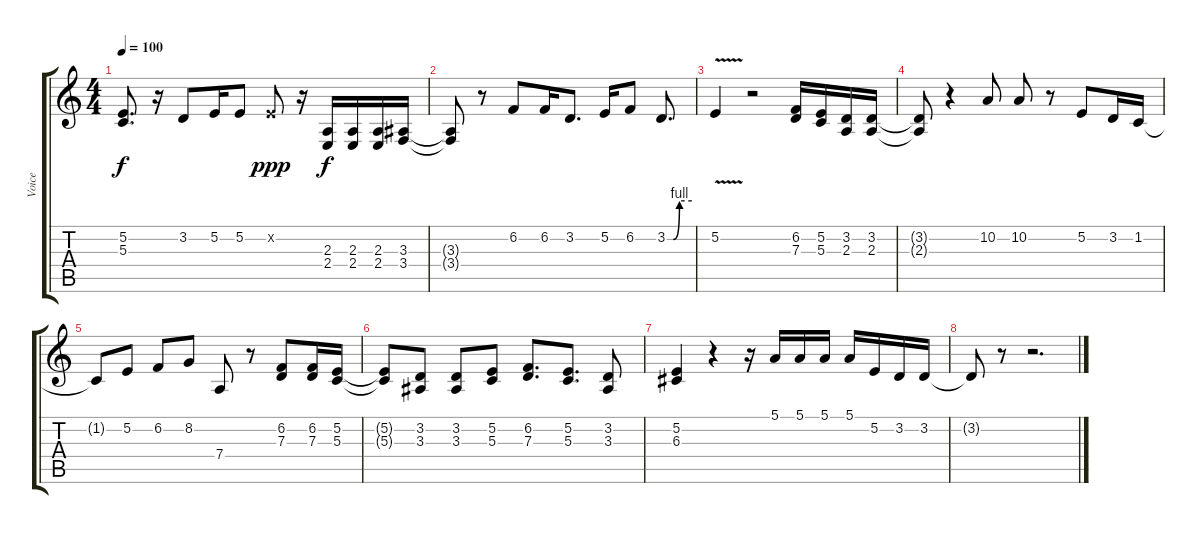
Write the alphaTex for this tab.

\track ("Voice" "Voice") {instrument clarinet}
\staff {score tabs}
\tuning (E4 B3 G3 D3 A2 E2) {hide}
\ts (4 4)
\tempo 100
\clef g2
\ks c
(5.2{t} 5.3{t}).8{d dy f} r.16 3.2.8 5.2.16 5.2.8 5.2{x}.8{dy ppp} r.16 (2.3 2.4).16{dy f} (2.3 2.4).16 (2.3 2.4).16 (3.3 3.4).16 |
(3.3{t} 3.4{t}).8 r.8 6.2.8 6.2.16 3.2.8{d} 5.2.16 6.2.8 3.2{be (custom 0 0 15 0 30 4 60 4)}.8{d} |
5.2{v}.4 r.2 (6.2 7.3).16 (5.2 5.3).16 (3.2 2.3).16 (3.2 2.3).16 |
(3.2{t} 2.3{t}).8 r.4 10.2.8 10.2.8 r.8 5.2.8 3.2.16 1.2.16 |
1.2{t}.8 5.2.8 6.2.8 8.2.8 7.4.8 r.8 (6.2 7.3).8 (6.2 7.3).16 (5.2 5.3).16 |
(5.2{t} 5.3{t}).8 (3.2 3.3).8 (3.2 3.3).8 (5.2 5.3).8 (6.2 7.3).8{d} (5.2 5.3).8{d} (3.2 3.3).8 |
(5.2 6.3).4 r.4 r.16 5.1.16 5.1.16 5.1.16 5.1.16 5.2.16 3.2.16 3.2.16 |
3.2{t}.8 r.8 r.2{d}
